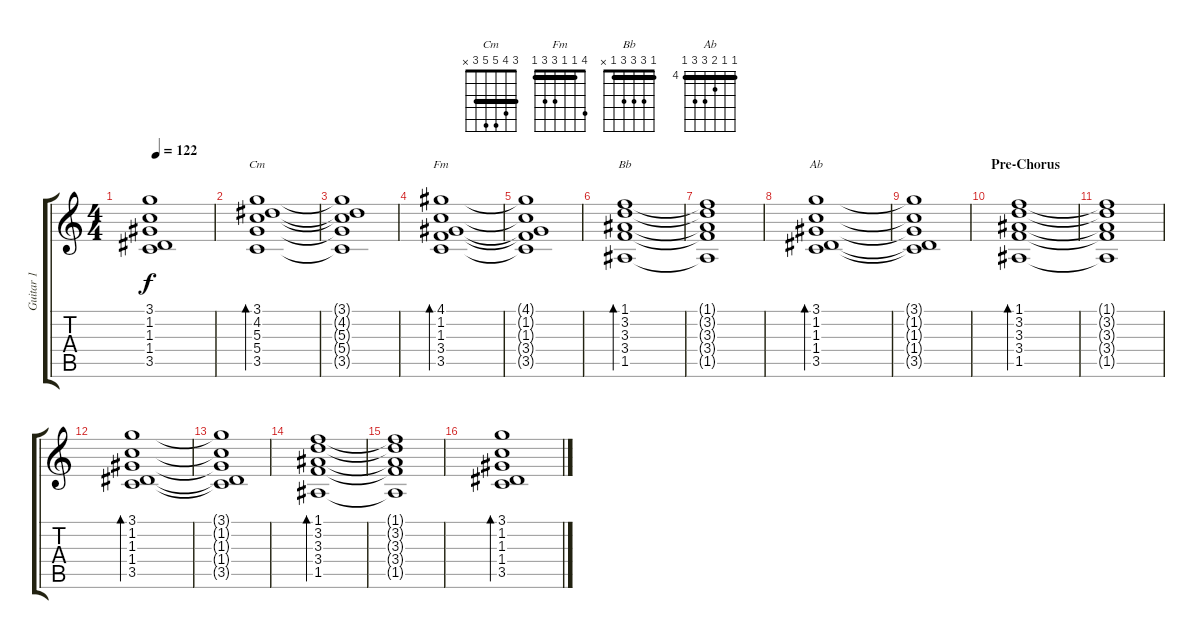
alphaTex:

\track ("Guitar 1" "Guitar 1") {instrument acousticguitarsteel}
\staff {score tabs}
\tuning (E4 B3 G3 D3 A2 E2) {hide}
\chord ("Cm" 3 4 5 5 3 x) {barre 3}
\chord ("Fm" 4 1 1 3 3 1) {barre 1}
\chord ("Bb" 1 3 3 3 1 x) {barre 1}
\chord ("Ab" 4 4 5 6 6 4) {firstfret 4 barre 4}
\ts (4 4)
\tempo 122
\clef g2
\ks c
(3.1{t} 1.2{t} 1.3{t} 1.4{t} 3.5{t}).1{dy f} |
(3.1 4.2 5.3 5.4 3.5).1{bd 120 ch "Cm"} |
(3.1{t} 4.2{t} 5.3{t} 5.4{t} 3.5{t}).1 |
(4.1 1.2 1.3 3.4 3.5).1{bd 120 ch "Fm"} |
(4.1{t} 1.2{t} 1.3{t} 3.4{t} 3.5{t}).1 |
(1.1 3.2 3.3 3.4 1.5).1{bd 120 ch "Bb"} |
(1.1{t} 3.2{t} 3.3{t} 3.4{t} 1.5{t}).1 |
(3.1 1.2 1.3 1.4 3.5).1{bd 120 ch "Ab"} |
(3.1{t} 1.2{t} 1.3{t} 1.4{t} 3.5{t}).1 |
\section ("" "Pre-Chorus")
(1.1 3.2 3.3 3.4 1.5).1{bd 120} |
(1.1{t} 3.2{t} 3.3{t} 3.4{t} 1.5{t}).1 |
(3.1 1.2 1.3 1.4 3.5).1{bd 120} |
(3.1{t} 1.2{t} 1.3{t} 1.4{t} 3.5{t}).1 |
(1.1 3.2 3.3 3.4 1.5).1{bd 120} |
(1.1{t} 3.2{t} 3.3{t} 3.4{t} 1.5{t}).1 |
(3.1 1.2 1.3 1.4 3.5).1{bd 120}
